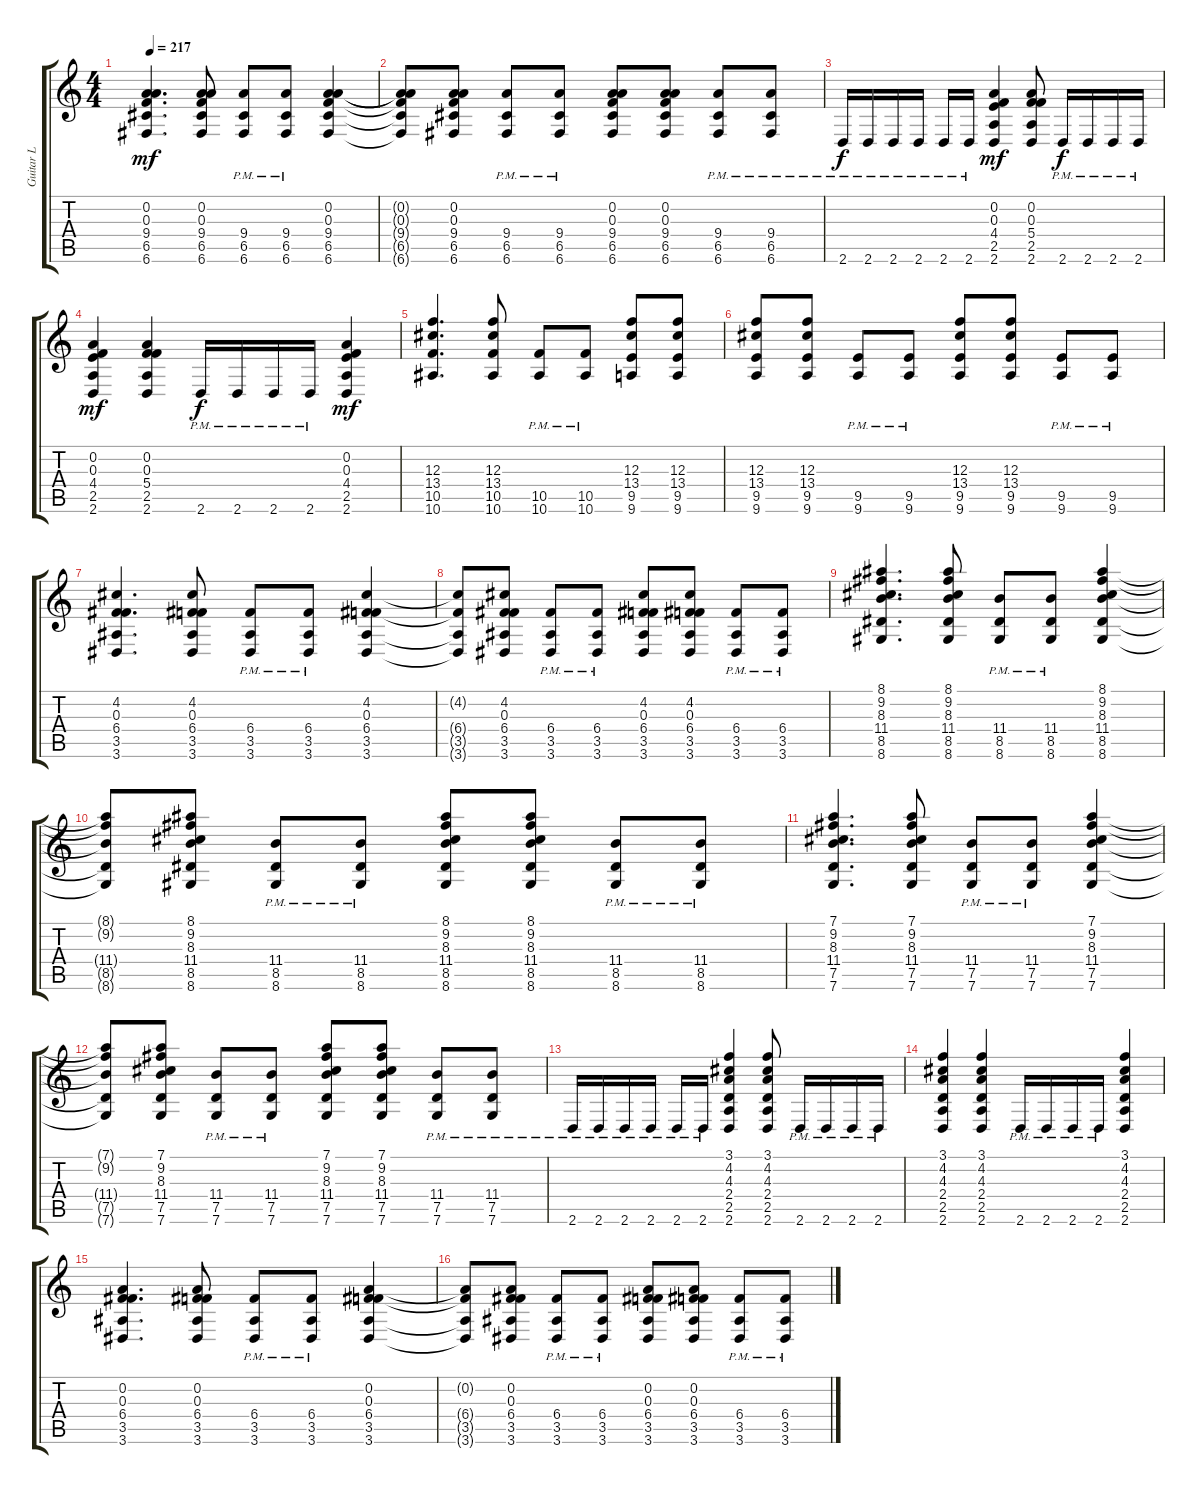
\track ("Guitar L" "Guitar L") {instrument distortionguitar}
\staff {score tabs}
\tuning (D4 A3 F3 C3 G2 C2) {hide}
\ts (4 4)
\tempo 217
\clef g2
\ks c
(0.2 0.3 9.4 6.5 6.6).4{d dy mf} (0.2 0.3 9.4 6.5 6.6).8 (9.4{pm} 6.5{pm} 6.6{pm}).8 (9.4{pm} 6.5{pm} 6.6{pm}).8 (0.2 0.3 9.4 6.5 6.6).4 |
(0.2{t} 0.3{t} 9.4{t} 6.5{t} 6.6{t}).8 (0.2 0.3 9.4 6.5 6.6).8 (9.4{pm} 6.5{pm} 6.6{pm}).8 (9.4{pm} 6.5{pm} 6.6{pm}).8 (0.2 0.3 9.4 6.5 6.6).8 (0.2 0.3 9.4 6.5 6.6).8 (9.4{pm} 6.5{pm} 6.6{pm}).8 (9.4{pm} 6.5{pm} 6.6{pm}).8 |
2.6{pm}.16{dy f} 2.6{pm}.16 2.6{pm}.16 2.6{pm}.16 2.6{pm}.16 2.6{pm}.16 (0.2 0.3 4.4 2.5 2.6).4{dy mf} (0.2 0.3 5.4 2.5 2.6).8 2.6{pm}.16{dy f} 2.6{pm}.16 2.6{pm}.16 2.6{pm}.16 |
(0.2 0.3 4.4 2.5 2.6).4{dy mf} (0.2 0.3 5.4 2.5 2.6).4 2.6{pm}.16{dy f} 2.6{pm}.16 2.6{pm}.16 2.6{pm}.16 (0.2 0.3 4.4 2.5 2.6).4{dy mf} |
(12.3 13.4 10.5 10.6).4{d} (12.3 13.4 10.5 10.6).8 (10.5{pm} 10.6{pm}).8 (10.5{pm} 10.6{pm}).8 (12.3 13.4 9.5 9.6).8 (12.3 13.4 9.5 9.6).8 |
(12.3 13.4 9.5 9.6).8 (12.3 13.4 9.5 9.6).8 (9.5{pm} 9.6{pm}).8 (9.5{pm} 9.6{pm}).8 (12.3 13.4 9.5 9.6).8 (12.3 13.4 9.5 9.6).8 (9.5{pm} 9.6{pm}).8 (9.5{pm} 9.6{pm}).8 |
(4.2 0.3 6.4 3.5 3.6).4{d} (4.2 0.3 6.4 3.5 3.6).8 (6.4{pm} 3.5{pm} 3.6{pm}).8 (6.4{pm} 3.5{pm} 3.6{pm}).8 (4.2 0.3 6.4 3.5 3.6).4 |
(4.2{t} 6.4{t} 3.5{t} 3.6{t}).8 (4.2 0.3 6.4 3.5 3.6).8 (6.4{pm} 3.5{pm} 3.6{pm}).8 (6.4{pm} 3.5{pm} 3.6{pm}).8 (4.2 0.3 6.4 3.5 3.6).8 (4.2 0.3 6.4 3.5 3.6).8 (6.4{pm} 3.5{pm} 3.6{pm}).8 (6.4{pm} 3.5{pm} 3.6{pm}).8 |
(8.1 9.2 8.3 11.4 8.5 8.6).4{d} (8.1 9.2 8.3 11.4 8.5 8.6).8 (11.4{pm} 8.5{pm} 8.6{pm}).8 (11.4{pm} 8.5{pm} 8.6{pm}).8 (8.1 9.2 8.3 11.4 8.5 8.6).4 |
(8.1{t} 9.2{t} 11.4{t} 8.5{t} 8.6{t}).8 (8.1 9.2 8.3 11.4 8.5 8.6).8 (11.4{pm} 8.5{pm} 8.6{pm}).8 (11.4{pm} 8.5{pm} 8.6{pm}).8 (8.1 9.2 8.3 11.4 8.5 8.6).8 (8.1 9.2 8.3 11.4 8.5 8.6).8 (11.4{pm} 8.5{pm} 8.6{pm}).8 (11.4{pm} 8.5{pm} 8.6{pm}).8 |
(7.1 9.2 8.3 11.4 7.5 7.6).4{d} (7.1 9.2 8.3 11.4 7.5 7.6).8 (11.4{pm} 7.5{pm} 7.6{pm}).8 (11.4{pm} 7.5{pm} 7.6{pm}).8 (7.1 9.2 8.3 11.4 7.5 7.6).4 |
(7.1{t} 9.2{t} 11.4{t} 7.5{t} 7.6{t}).8 (7.1 9.2 8.3 11.4 7.5 7.6).8 (11.4{pm} 7.5{pm} 7.6{pm}).8 (11.4{pm} 7.5{pm} 7.6{pm}).8 (7.1 9.2 8.3 11.4 7.5 7.6).8 (7.1 9.2 8.3 11.4 7.5 7.6).8 (11.4{pm} 7.5{pm} 7.6{pm}).8 (11.4{pm} 7.5{pm} 7.6{pm}).8 |
2.6{pm}.16 2.6{pm}.16 2.6{pm}.16 2.6{pm}.16 2.6{pm}.16 2.6{pm}.16 (3.1 4.2 4.3 2.4 2.5 2.6).4 (3.1 4.2 4.3 2.4 2.5 2.6).8 2.6{pm}.16 2.6{pm}.16 2.6{pm}.16 2.6{pm}.16 |
(3.1 4.2 4.3 2.4 2.5 2.6).4 (3.1 4.2 4.3 2.4 2.5 2.6).4 2.6{pm}.16 2.6{pm}.16 2.6{pm}.16 2.6{pm}.16 (3.1 4.2 4.3 2.4 2.5 2.6).4 |
(0.2 0.3 6.4 3.5 3.6).4{d} (0.2 0.3 6.4 3.5 3.6).8 (6.4{pm} 3.5{pm} 3.6{pm}).8 (6.4{pm} 3.5{pm} 3.6{pm}).8 (0.2 0.3 6.4 3.5 3.6).4 |
(0.2{t} 6.4{t} 3.5{t} 3.6{t}).8 (0.2 0.3 6.4 3.5 3.6).8 (6.4{pm} 3.5{pm} 3.6{pm}).8 (6.4{pm} 3.5{pm} 3.6{pm}).8 (0.2 0.3 6.4 3.5 3.6).8 (0.2 0.3 6.4 3.5 3.6).8 (6.4{pm} 3.5{pm} 3.6{pm}).8 (6.4{pm} 3.5{pm} 3.6{pm}).8
